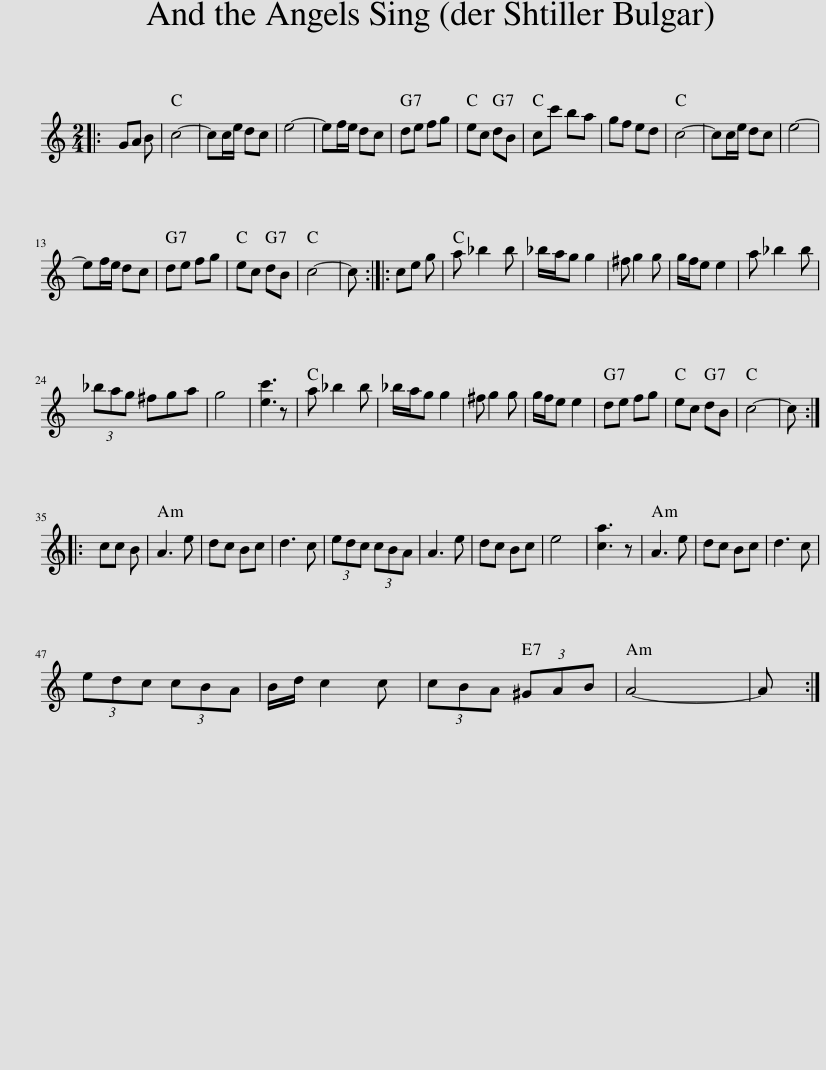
X:1
L:1/8
M:2/4
I:linebreak $
K:C
V:1 treble
V:1
|: GA B | c4- | cc/e/ dc | e4- | ef/e/ dc | %5
 de fg | ec dB | cc' ba | gf ed | c4- | %10
 cc/e/ dc | e4- |$ ef/e/ dc | de fg | ec dB | %15
 c4- | c :: ce g | a _b2 b | _b/a/g g2 | %20
 ^f g2 g | g/f/e e2 | a _b2 b |$ (3_bag ^fga | g4 | %25
 [ec']3 z | a _b2 b | _b/a/g g2 | ^f g2 g | g/f/e e2 | %30
 de fg | ec dB | c4- | c ::$ cc B | %35
 A3 e | dc Bc | d3 c | (3edc (3cBA | A3 e | %40
 dc Bc | e4 | [ca]3 z | A3 e | dc Bc | %45
 d3 c |$ (3edc (3cBA | B/d/ c2 c | (3cBA (3^GAB | A4- | %50
 A :| %51
